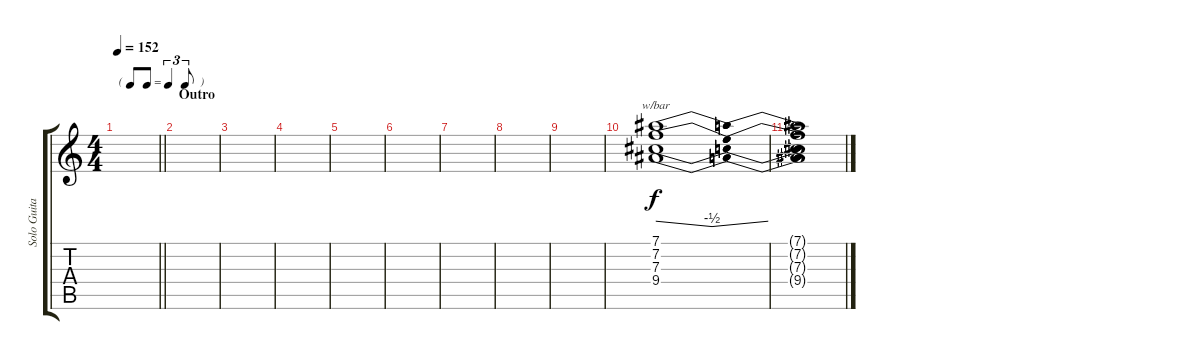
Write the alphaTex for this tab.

\track ("Solo Guitar" "Solo Guita") {instrument distortionguitar}
\staff {score tabs}
\tuning (Eb4 Bb3 Gb3 Db3 Ab2 Eb2) {hide}
\ts (4 4)
\tf triplet8th
\tempo 152
\clef g2
\barLineRight lightlight
\ks c
|
\section ("" "Outro")
|
|
|
|
|
|
|
|
(7.1 7.2 7.3 9.4).1{tbe (dip default 0 0 30 -2 60 0)} |
(7.1{t} 7.2{t} 7.3{t} 9.4{t}).1
